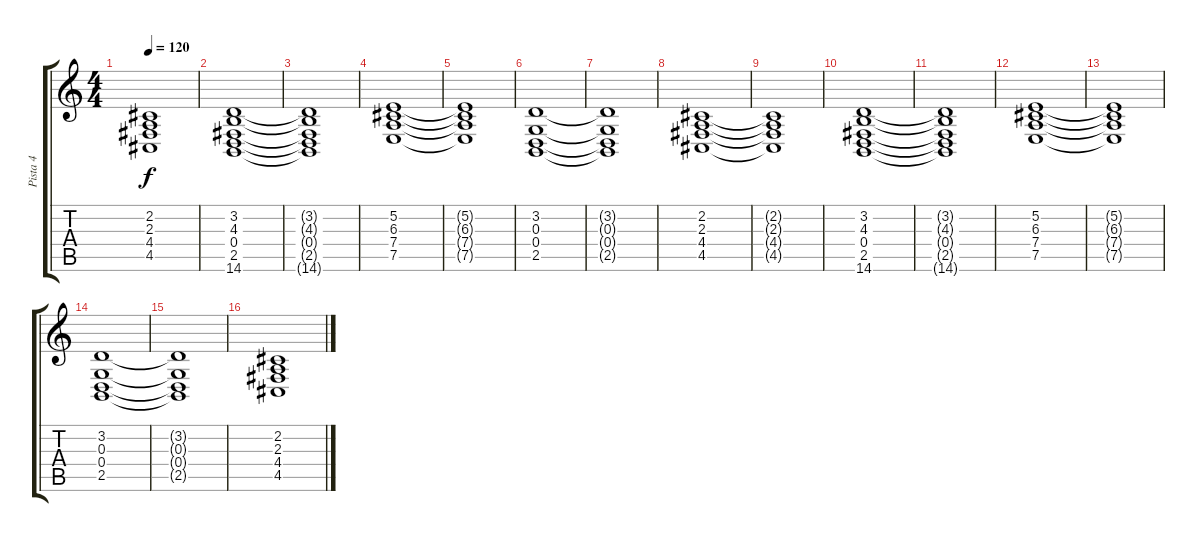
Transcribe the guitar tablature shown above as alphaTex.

\track ("Pista 4" "Pista 4") {instrument synthstrings2}
\staff {score tabs}
\tuning (E4 B3 G3 D3 A2 E2) {hide}
\ts (4 4)
\tempo 120
\clef g2
\ks c
(2.2{t} 2.3{t} 4.4{t} 4.5{t}).1{dy f} |
(3.2 4.3 0.4 2.5 14.6).1 |
(3.2{t} 4.3{t} 0.4{t} 2.5{t} 14.6{t}).1 |
(5.2 6.3 7.4 7.5).1 |
(5.2{t} 6.3{t} 7.4{t} 7.5{t}).1 |
(3.2 0.3 0.4 2.5).1 |
(3.2{t} 0.3{t} 0.4{t} 2.5{t}).1 |
(2.2 2.3 4.4 4.5).1 |
(2.2{t} 2.3{t} 4.4{t} 4.5{t}).1 |
(3.2 4.3 0.4 2.5 14.6).1 |
(3.2{t} 4.3{t} 0.4{t} 2.5{t} 14.6{t}).1 |
(5.2 6.3 7.4 7.5).1 |
(5.2{t} 6.3{t} 7.4{t} 7.5{t}).1 |
(3.2 0.3 0.4 2.5).1 |
(3.2{t} 0.3{t} 0.4{t} 2.5{t}).1 |
(2.2 2.3 4.4 4.5).1
